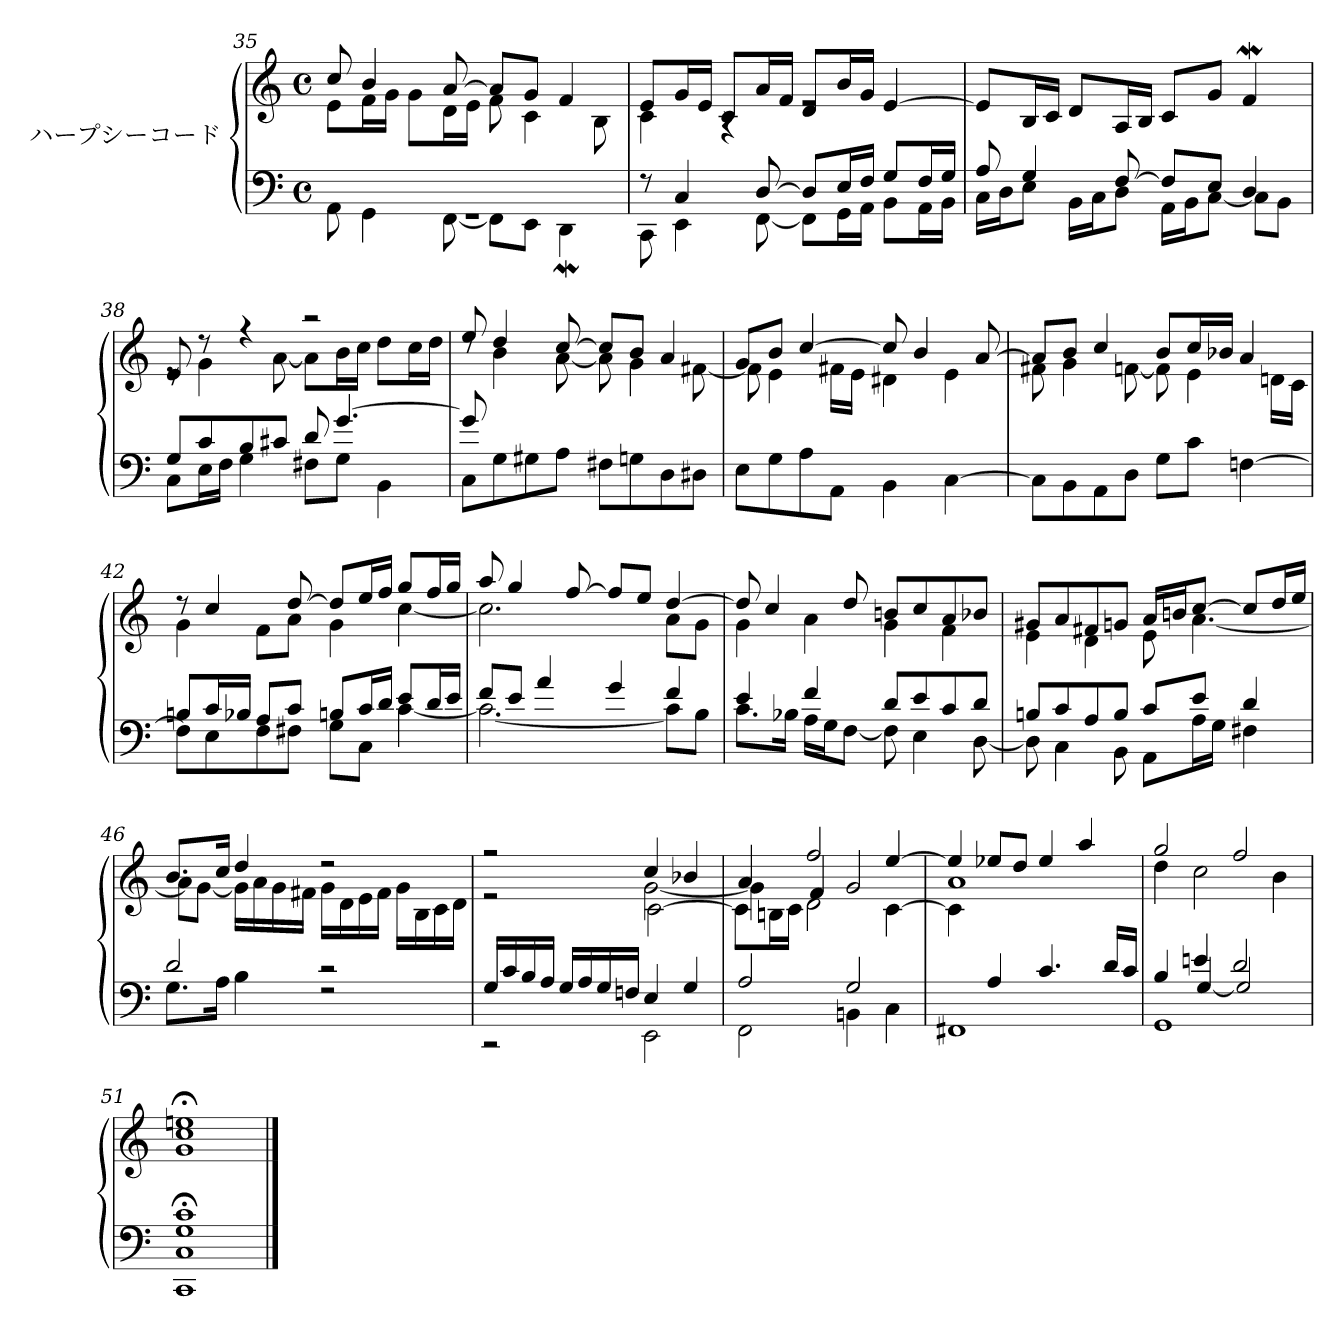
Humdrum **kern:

**kern	**kern
*part1	*part1
*staff2	*staff1
*I"ハープシーコード	*
*clefF4	*clefG2
*k[]	*k[]
*M4/4	*M4/4
*met(c)	*met(c)
=35	=35
*^	*^
1rGG	8AA\	8cc/	8e\L
.	4GG\	4b/	16f\L
.	.	.	16g\JJ
.	.	.	8g\L
.	[8FF\	[8a/	16d\L
.	.	.	16e\JJ
.	8FF\L]	8a/L]	8f\
.	8EE\J	8g/J	4c\
.	4DDW\	4f/	.
.	.	.	8B\
=36	=36	=36	=36
8r	8CC\	8e/L	4c\
4C/	4EE\	16g/L	.
.	.	16e/JJ	.
.	.	8c/L	4rA
[8D/	[8FF\	16a/L	.
.	.	16f/JJ	.
8D/L]	8FF\L]	8d/L	2re
16E/L	16GG\L	16b/L	.
16F/JJ	16AA\JJ	16g/JJ	.
8G/L	8BB\L	[4e/	.
16F/L	16AA\L	.	.
16G/JJ	16BB\JJ	.	.
*	*	*v	*v
!!LO:LB:g=z
=37	=37	=37
8A/	16C\LL	8e/L]
.	16D\J	.
4G/	8E\J	16B/L
.	.	16c/JJ
.	16BB\LL	8d/L
.	16C\J	.
[8F/	8D\J	16A/L
.	.	16B/JJ
8F/L]	16AA\LL	8c/L
.	16BB\J	.
8E/J	[8C\J	8g/J
4D/	8C\L]	4fw/
.	8BB\J	.
=38	=38	=38
*	*	*^
8G/L	8C\L	8e/	8re
8c/	16E\L	8r	4g\
.	16F\JJ	.	.
8B/	4G\	4r	.
8c#X/J	.	.	[8a\
8d/	8F#X\L	2r	8a\L]
[4.g/	8G\J	.	16b\L
.	.	.	16cc\JJ
.	4BB\	.	8dd\L
.	.	.	16cc\L
.	.	.	16dd\JJ
=39	=39	=39	=39
8g/]	8C\L	8ee/	8rdd
8rcyy	8G\	4dd/	4b\
4rcyy	8G#X\	.	.
.	8A\J	[8cc/	[8a\
2rAyy	8F#X\L	8cc/L]	8a\]
.	8Gn\	8b/J	4g\
.	8D\	4a/	.
.	8D#X\J	.	[8f#X\
*v	*v	*	*
!!LO:LB:g=z	!!
=40	=40	=40
8E\L	8g/L	8f#\]
8G\	8b/J	4e\
8A\	[4cc/	.
8AA\J	.	16f#X\LL
.	.	16e\JJ
4BB\	8cc/]	4d#X\
.	4b/	.
[4C\	.	4e\
.	[8a/	.
=41	=41	=41
8C\L]	8a/L]	8f#X\
8BB\	8b/J	4g\
8AA\	4cc/	.
8D\J	.	[8fn\
8G\L	8b/L	8f\]
8c\J	16cc/L	4e\
.	16b-X/JJ	.
[4Fn\	4a/	.
.	.	16dn\LL
.	.	16c\JJ
=42	=42	=42
*^	*	*
8Bn/L	8F\L]	8r	4g\
16c/L	8E\	4cc/	.
16B-X/JJ	.	.	.
8A/L	8F\	.	8f\L
8c/J	8F#X\J	[8dd/	8a\J
8Bn/L	8G\L	8dd/L]	4g\
16c/L	8C\J	16ee/L	.
16d/JJ	.	16ff/JJ	.
8e/L	[4c\	8gg/L	[4cc\
16d/L	.	16ff/L	.
16e/JJ	.	16gg/JJ	.
!!LO:LB:g=z	!!
=43	=43	=43	=43
8f/L	2.c\_	8aa/	2.cc\]
8e/J	.	4gg/	.
4a/	.	.	.
.	.	[8ff/	.
4g/	.	8ff/L]	.
.	.	8ee/J	.
4f/	8c\L]	[4dd/	8a\L
.	8B\J	.	8g\J
=44	=44	=44	=44
4e/	8.c\L	8dd/]	4g\
.	.	4cc/	.
.	16B-X\Jk	.	.
4f/	16A\LL	.	4a\
.	16G\J	.	.
.	[8F\J	8dd/	.
8d/L	8F\]	8bn/L	4g\
8e/	4E\	8cc/	.
8c/	.	8a/	4f\
8d/J	[8D\	8b-X/J	.
=45	=45	=45	=45
8Bn/L	8D\]	8g#X/L	4e\
8c/	4C\	8a/	.
8A/	.	8f#X/	4d\
8B/J	8BB\	8gn/J	.
8c/L	8AA\L	16a/LL	8e\
.	.	16bn/J	.
8e/J	16A\L	[8cc/J	[4.a\
.	16G\JJ	.	.
4d/	4F#X\	8cc/L]	.
.	.	16dd/L	.
.	.	16ee/JJ	.
!!LO:LB:g=z	!!
=46	=46	=46	=46
2d/	8.G\L	8.b/L	8a\L]
.	.	.	[8g\J
.	16A\Jk	16cc/Jk	.
.	4B\	4dd/	16g\LL]
.	.	.	16a\
.	.	.	16g\
.	.	.	16f#X\JJ
2r	2rF	2r	16g\LL
.	.	.	16d\
.	.	.	16e\
.	.	.	16f#\JJ
.	.	.	16g\LL
.	.	.	16B\
.	.	.	16c\
.	.	.	16d\JJ
=47	=47	=47	=47
*	*	*	*^
16G/LL	2r	2re	2rff	2rff
16c/	.	.	.	.
16B/	.	.	.	.
16A/JJ	.	.	.	.
16G/LL	.	.	.	.
16A/	.	.	.	.
16G/	.	.	.	.
16Fn/JJ	.	.	.	.
4E/	2EE\	4cc/	[2g\	[2c\
4G/	.	4b-X/	.	.
=48	=48	=48	=48	=48
2A/	2FF\	4a/	4g\]	8c\L]
.	.	.	.	16Bn\L
.	.	.	.	16c\JJ
.	.	2ff/	4f/	2d\
2G/	4BBn\	.	2g/	.
.	4C\	[4ee/	.	[4c\
!!LO:LB:g=z	!!	!!
=49	=49	=49	=49	=49
4ryy	1FF#X	4ee/]	1a	4c\]
4A/	.	8ee-X/L	.	2.ryy
.	.	8dd/J	.	.
4.c/	.	4ee-/	.	.
.	.	4aa/	.	.
16d/LL	.	.	.	.
16c/JJ	.	.	.	.
*	*	*	*v	*v
=50	=50	=50	=50
*	*^	*	*
4B/	4rAyy	1GG	2gg/	4dd\
4en/	[4G/	.	.	2cc\
2d/	2G/]	.	2ff/	.
.	.	.	.	4b\
*v	*v	*v	*	*
*	*v	*v
=51	=51
1CC; 1C; 1G; 1c;	1g;< 1cc;< 1een;<
==	==
*-	*-
